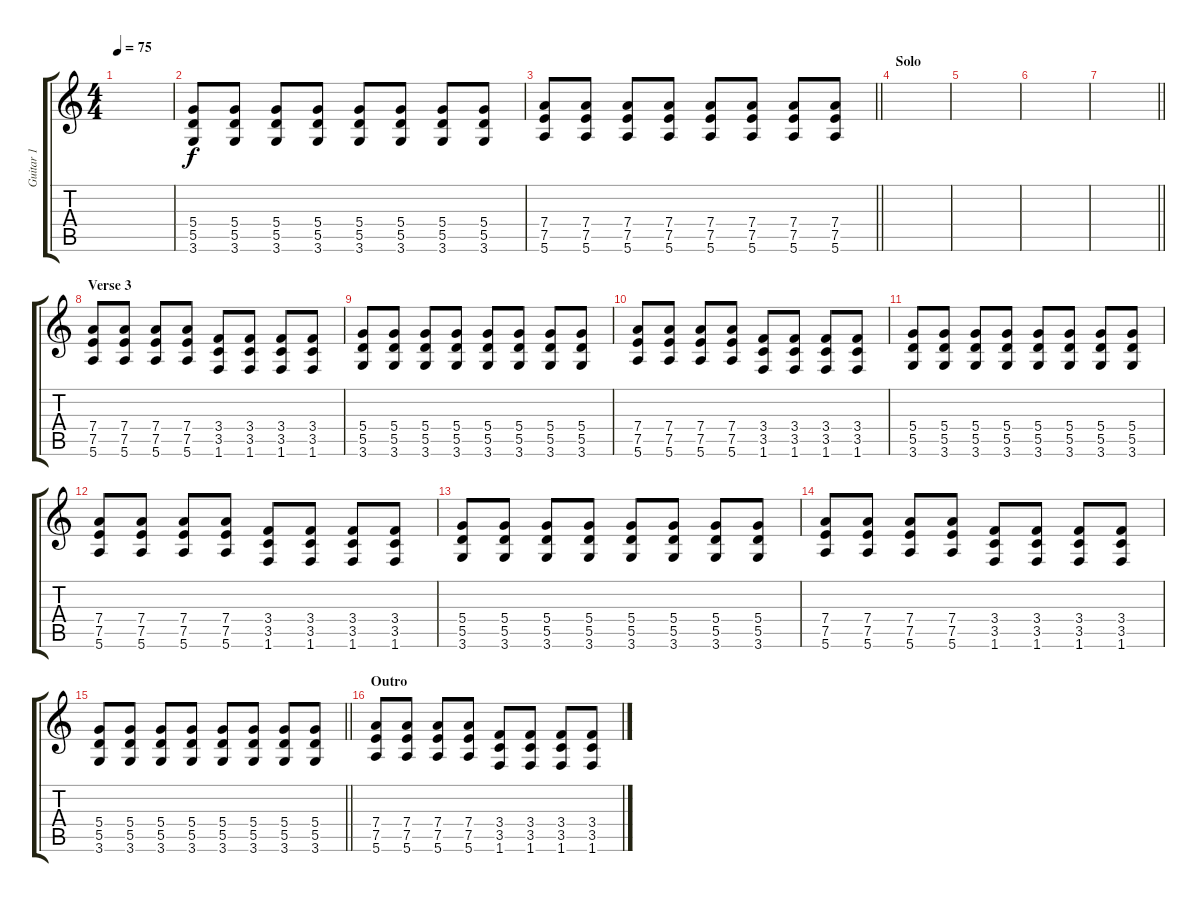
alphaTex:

\track ("Guitar 1" "Guitar 1") {instrument overdrivenguitar}
\staff {score tabs}
\tuning (E4 B3 G3 D3 A2 E2) {hide}
\ts (4 4)
\tempo 75
\clef g2
\ks c
|
(5.4 5.5 3.6).8 (5.4 5.5 3.6).8 (5.4 5.5 3.6).8 (5.4 5.5 3.6).8 (5.4 5.5 3.6).8 (5.4 5.5 3.6).8 (5.4 5.5 3.6).8 (5.4 5.5 3.6).8 |
\barLineRight lightlight
(7.4 7.5 5.6).8 (7.4 7.5 5.6).8 (7.4 7.5 5.6).8 (7.4 7.5 5.6).8 (7.4 7.5 5.6).8 (7.4 7.5 5.6).8 (7.4 7.5 5.6).8 (7.4 7.5 5.6).8 |
\section ("" "Solo")
|
|
|
\barLineRight lightlight
|
\section ("" "Verse 3")
(7.4 7.5 5.6).8 (7.4 7.5 5.6).8 (7.4 7.5 5.6).8 (7.4 7.5 5.6).8 (3.4 3.5 1.6).8 (3.4 3.5 1.6).8 (3.4 3.5 1.6).8 (3.4 3.5 1.6).8 |
(5.4 5.5 3.6).8 (5.4 5.5 3.6).8 (5.4 5.5 3.6).8 (5.4 5.5 3.6).8 (5.4 5.5 3.6).8 (5.4 5.5 3.6).8 (5.4 5.5 3.6).8 (5.4 5.5 3.6).8 |
(7.4 7.5 5.6).8 (7.4 7.5 5.6).8 (7.4 7.5 5.6).8 (7.4 7.5 5.6).8 (3.4 3.5 1.6).8 (3.4 3.5 1.6).8 (3.4 3.5 1.6).8 (3.4 3.5 1.6).8 |
(5.4 5.5 3.6).8 (5.4 5.5 3.6).8 (5.4 5.5 3.6).8 (5.4 5.5 3.6).8 (5.4 5.5 3.6).8 (5.4 5.5 3.6).8 (5.4 5.5 3.6).8 (5.4 5.5 3.6).8 |
(7.4 7.5 5.6).8 (7.4 7.5 5.6).8 (7.4 7.5 5.6).8 (7.4 7.5 5.6).8 (3.4 3.5 1.6).8 (3.4 3.5 1.6).8 (3.4 3.5 1.6).8 (3.4 3.5 1.6).8 |
(5.4 5.5 3.6).8 (5.4 5.5 3.6).8 (5.4 5.5 3.6).8 (5.4 5.5 3.6).8 (5.4 5.5 3.6).8 (5.4 5.5 3.6).8 (5.4 5.5 3.6).8 (5.4 5.5 3.6).8 |
(7.4 7.5 5.6).8 (7.4 7.5 5.6).8 (7.4 7.5 5.6).8 (7.4 7.5 5.6).8 (3.4 3.5 1.6).8 (3.4 3.5 1.6).8 (3.4 3.5 1.6).8 (3.4 3.5 1.6).8 |
\barLineRight lightlight
(5.4 5.5 3.6).8 (5.4 5.5 3.6).8 (5.4 5.5 3.6).8 (5.4 5.5 3.6).8 (5.4 5.5 3.6).8 (5.4 5.5 3.6).8 (5.4 5.5 3.6).8 (5.4 5.5 3.6).8 |
\section ("" "Outro")
(7.4 7.5 5.6).8 (7.4 7.5 5.6).8 (7.4 7.5 5.6).8 (7.4 7.5 5.6).8 (3.4 3.5 1.6).8 (3.4 3.5 1.6).8 (3.4 3.5 1.6).8 (3.4 3.5 1.6).8
